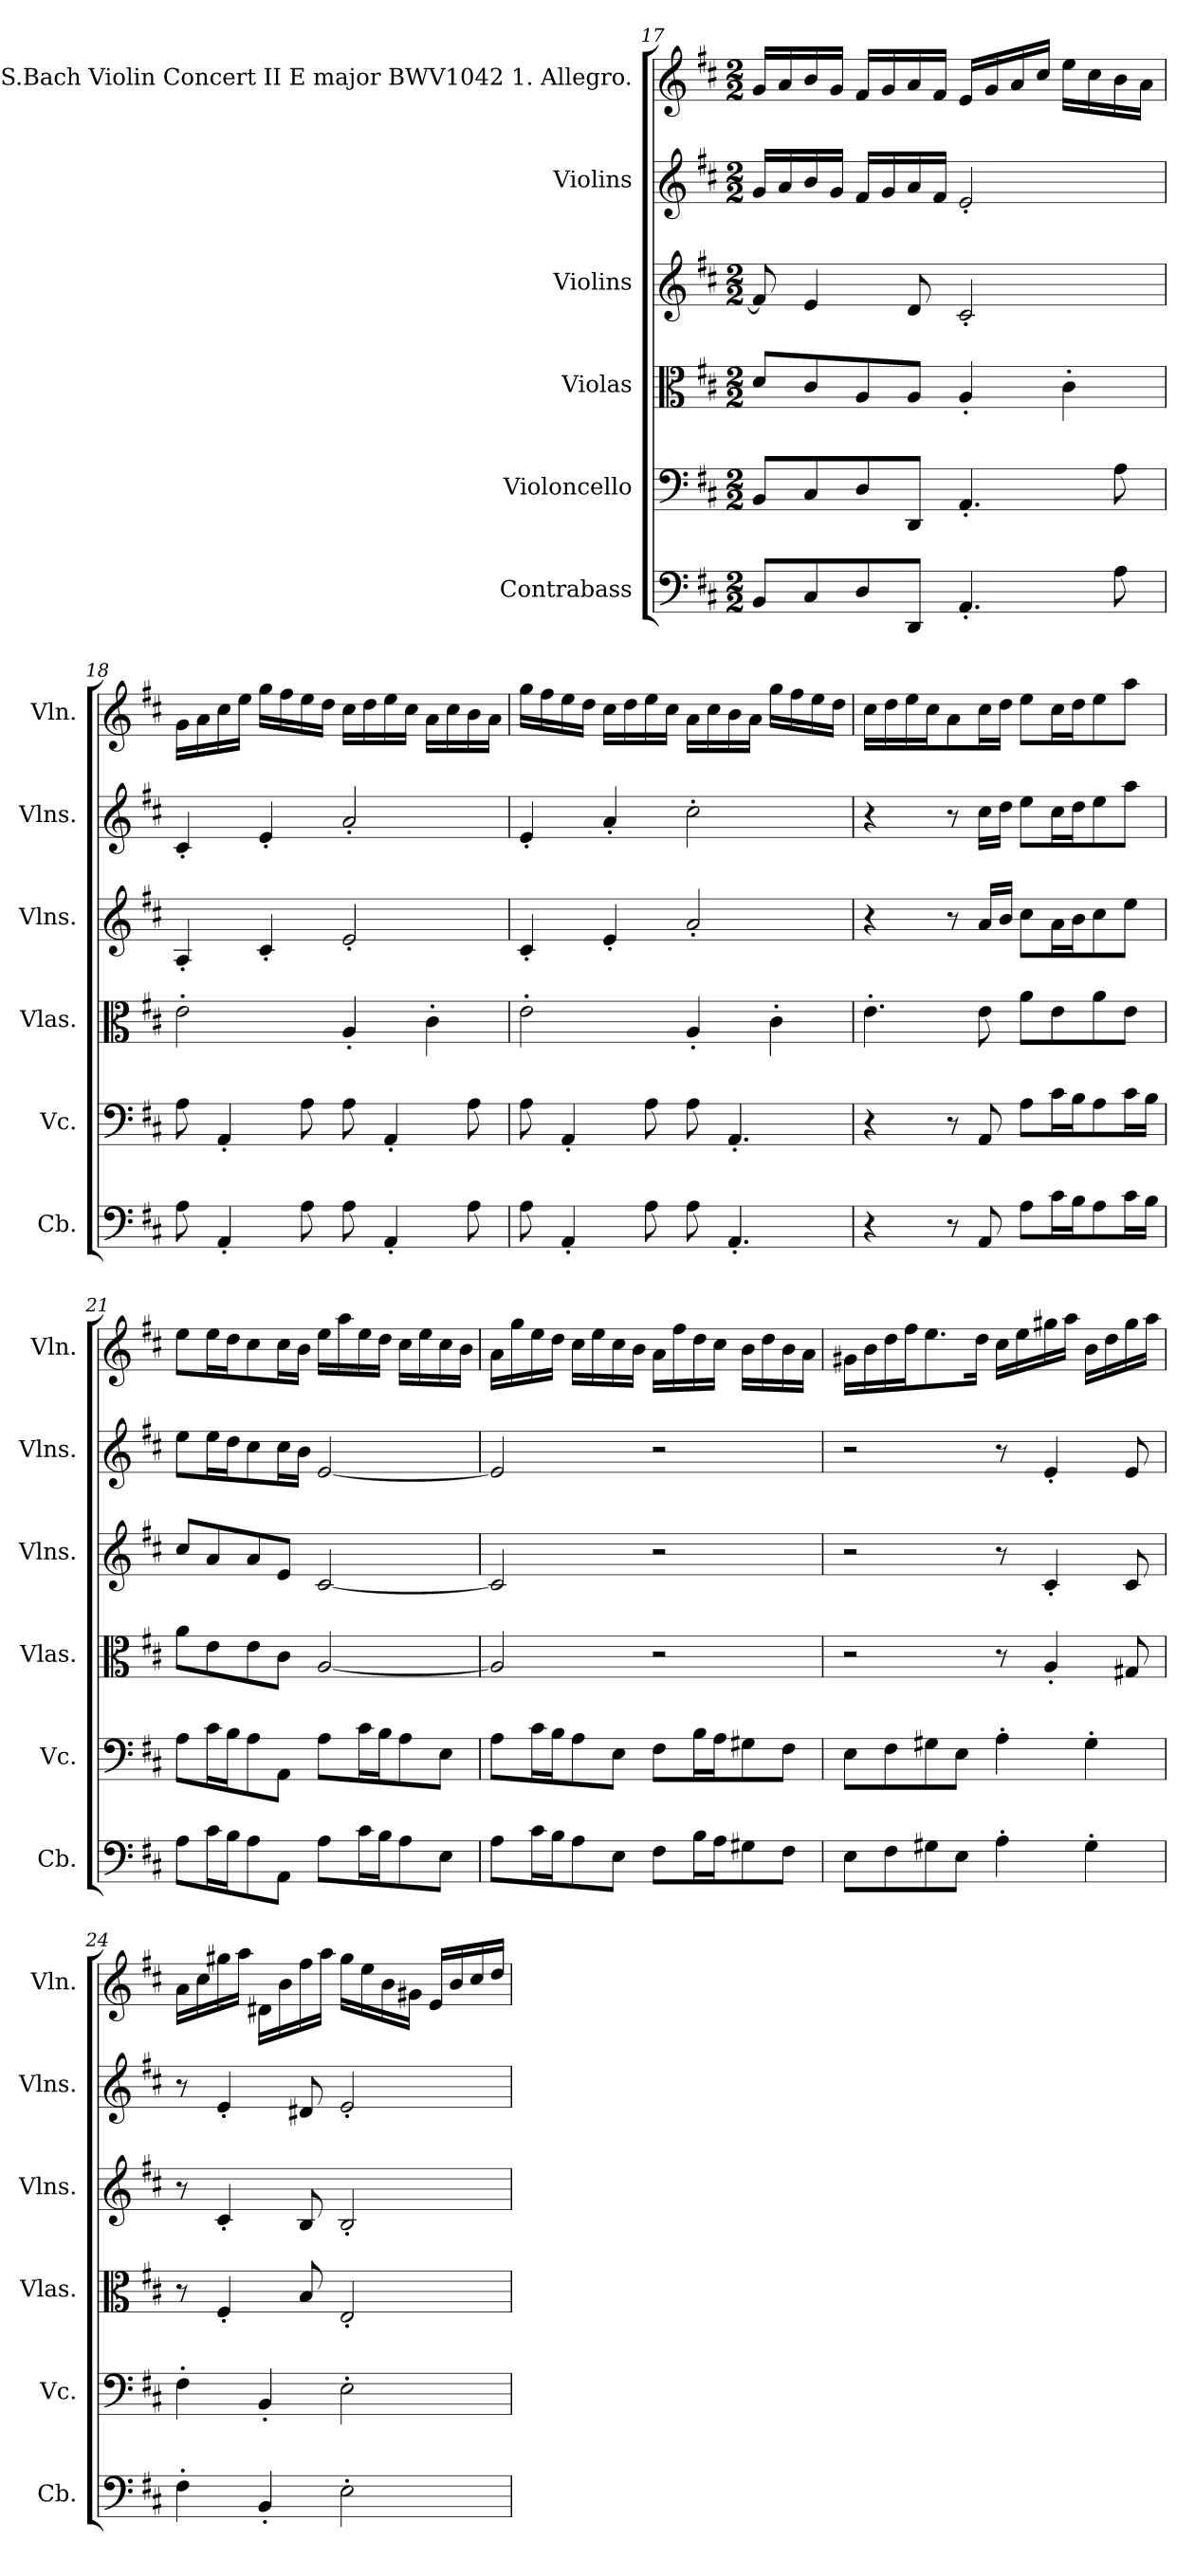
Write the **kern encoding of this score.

**kern	**kern	**kern	**kern	**kern	**kern
*part6	*part5	*part4	*part3	*part2	*part1
*staff6	*staff5	*staff4	*staff3	*staff2	*staff1
*I"Contrabass	*I"Violoncello	*I"Violas	*I"Violins	*I"Violins	*I"Violin, J.S.Bach Violin Concert II E major BWV1042 1. Allegro.
*I'Cb.	*I'Vc.	*I'Vlas.	*I'Vlns.	*I'Vlns.	*I'Vln.
*clefF4	*clefF4	*clefC3	*clefG2	*clefG2	*clefG2
*ITrd7c12	*	*	*	*	*
*k[f#c#]	*k[f#c#]	*k[f#c#]	*k[f#c#]	*k[f#c#]	*k[f#c#]
*M2/2	*M2/2	*M2/2	*M2/2	*M2/2	*M2/2
=17	=17	=17	=17	=17	=17
8BBB/L	8BB/L	8d/L	8f#/]	16g/LL	16g/LL
.	.	.	.	16a/	16a/
8CC#/	8C#/	8c#/	4e/	16b/	16b/
.	.	.	.	16g/JJ	16g/JJ
8DD/	8D/	8A/	.	16f#/LL	16f#/LL
.	.	.	.	16g/	16g/
8DDD/J	8DD/J	8A/J	8d/	16a/	16a/
.	.	.	.	16f#/JJ	16f#/JJ
4.AAA'/	4.AA'/	4A'/	2c#'/	2e'/	16e/LL
.	.	.	.	.	16g/
.	.	.	.	.	16a/
.	.	.	.	.	16cc#/JJ
.	.	4c#'\	.	.	16ee\LL
.	.	.	.	.	16cc#\
8AA\	8A\	.	.	.	16b\
.	.	.	.	.	16a\JJ
=18	=18	=18	=18	=18	=18
8AA\	8A\	2e'\	4A'/	4c#'/	16g\LL
.	.	.	.	.	16a\
4AAA'/	4AA'/	.	.	.	16cc#\
.	.	.	.	.	16ee\JJ
.	.	.	4c#'/	4e'/	16gg\LL
.	.	.	.	.	16ff#\
8AA\	8A\	.	.	.	16ee\
.	.	.	.	.	16dd\JJ
8AA\	8A\	4A'/	2e'/	2a'/	16cc#\LL
.	.	.	.	.	16dd\
4AAA'/	4AA'/	.	.	.	16ee\
.	.	.	.	.	16cc#\JJ
.	.	4c#'\	.	.	16a\LL
.	.	.	.	.	16cc#\
8AA\	8A\	.	.	.	16b\
.	.	.	.	.	16a\JJ
!!LO:LB:g=z
=19	=19	=19	=19	=19	=19
8AA\	8A\	2e'\	4c#'/	4e'/	16gg\LL
.	.	.	.	.	16ff#\
4AAA'/	4AA'/	.	.	.	16ee\
.	.	.	.	.	16dd\JJ
.	.	.	4e'/	4a'/	16cc#\LL
.	.	.	.	.	16dd\
8AA\	8A\	.	.	.	16ee\
.	.	.	.	.	16cc#\JJ
8AA\	8A\	4A'/	2a'/	2cc#'\	16a\LL
.	.	.	.	.	16cc#\
4.AAA'/	4.AA'/	.	.	.	16b\
.	.	.	.	.	16a\JJ
.	.	4c#'\	.	.	16gg\LL
.	.	.	.	.	16ff#\
.	.	.	.	.	16ee\
.	.	.	.	.	16dd\JJ
=20	=20	=20	=20	=20	=20
4r	4r	4.e'\	4r	4r	16cc#\LL
.	.	.	.	.	16dd\
.	.	.	.	.	16ee\
.	.	.	.	.	16cc#\J
8r	8r	.	8r	8r	8a\
8AAA/	8AA/	8e\	16a/LL	16cc#\LL	16cc#\L
.	.	.	16b/JJ	16dd\JJ	16dd\JJ
8AA\L	8A\L	8a\L	8cc#\L	8ee\L	8ee\L
16C#\L	16c#\L	8e\	16a\L	16cc#\L	16cc#\L
16BB\J	16B\J	.	16b\J	16dd\J	16dd\J
8AA\	8A\	8a\	8cc#\	8ee\	8ee\
16C#\L	16c#\L	8e\J	8ee\J	8aa\J	8aa\J
16BB\JJ	16B\JJ	.	.	.	.
=21	=21	=21	=21	=21	=21
8AA\L	8A\L	8a\L	8cc#/L	8ee\L	8ee\L
16C#\L	16c#\L	8e\	8a/	16ee\L	16ee\L
16BB\J	16B\J	.	.	16dd\J	16dd\J
8AA\	8A\	8e\	8a/	8cc#\	8cc#\
8AAA\J	8AA\J	8c#\J	8e/J	16cc#\L	16cc#\L
.	.	.	.	16b\JJ	16b\JJ
8AA\L	8A\L	[2A/	[2c#/	[2e/	16ee\LL
.	.	.	.	.	16aa\
16C#\L	16c#\L	.	.	.	16ee\
16BB\J	16B\J	.	.	.	16dd\JJ
8AA\	8A\	.	.	.	16cc#\LL
.	.	.	.	.	16ee\
8EE\J	8E\J	.	.	.	16cc#\
.	.	.	.	.	16b\JJ
!!LO:LB:g=z
=22	=22	=22	=22	=22	=22
8AA\L	8A\L	2A/]	2c#/]	2e/]	16a\LL
.	.	.	.	.	16gg\
16C#\L	16c#\L	.	.	.	16ee\
16BB\J	16B\J	.	.	.	16dd\JJ
8AA\	8A\	.	.	.	16cc#\LL
.	.	.	.	.	16ee\
8EE\J	8E\J	.	.	.	16cc#\
.	.	.	.	.	16b\JJ
8FF#\L	8F#\L	2r	2r	2r	16a\LL
.	.	.	.	.	16ff#\
16BB\L	16B\L	.	.	.	16dd\
16AA\J	16A\J	.	.	.	16cc#\JJ
8GG#X\	8G#X\	.	.	.	16b\LL
.	.	.	.	.	16dd\
8FF#\J	8F#\J	.	.	.	16b\
.	.	.	.	.	16a\JJ
=23	=23	=23	=23	=23	=23
8EE\L	8E\L	2r	2r	2r	16g#X\LL
.	.	.	.	.	16b\
8FF#\	8F#\	.	.	.	16dd\
.	.	.	.	.	16ff#\J
8GG#X\	8G#X\	.	.	.	8.ee\
8EE\J	8E\J	.	.	.	.
.	.	.	.	.	16dd\Jk
4AA'\	4A'\	8r	8r	8r	16cc#\LL
.	.	.	.	.	16ee\
.	.	4A'/	4c#'/	4e'/	16gg#X\
.	.	.	.	.	16aa\JJ
4GG#'\	4G#'\	.	.	.	16b\LL
.	.	.	.	.	16dd\
.	.	8G#X/	8c#/	8e/	16gg#\
.	.	.	.	.	16aa\JJ
!!LO:LB:g=z
=24	=24	=24	=24	=24	=24
4FF#'\	4F#'\	8r	8r	8r	16a\LL
.	.	.	.	.	16cc#\
.	.	4F#'/	4c#'/	4e'/	16gg#X\
.	.	.	.	.	16aa\JJ
4BBB'/	4BB'/	.	.	.	16d#X\LL
.	.	.	.	.	16b\
.	.	8B/	8B/	8d#X/	16ff#\
.	.	.	.	.	16aa\JJ
2EE'\	2E'\	2E'/	2B'/	2e'/	16gg#\LL
.	.	.	.	.	16ee\
.	.	.	.	.	16b\
.	.	.	.	.	16g#X\JJ
.	.	.	.	.	16e/LL
.	.	.	.	.	16b/
.	.	.	.	.	16cc#/
.	.	.	.	.	16dd/JJ
=	=	=	=	=	=
*-	*-	*-	*-	*-	*-
